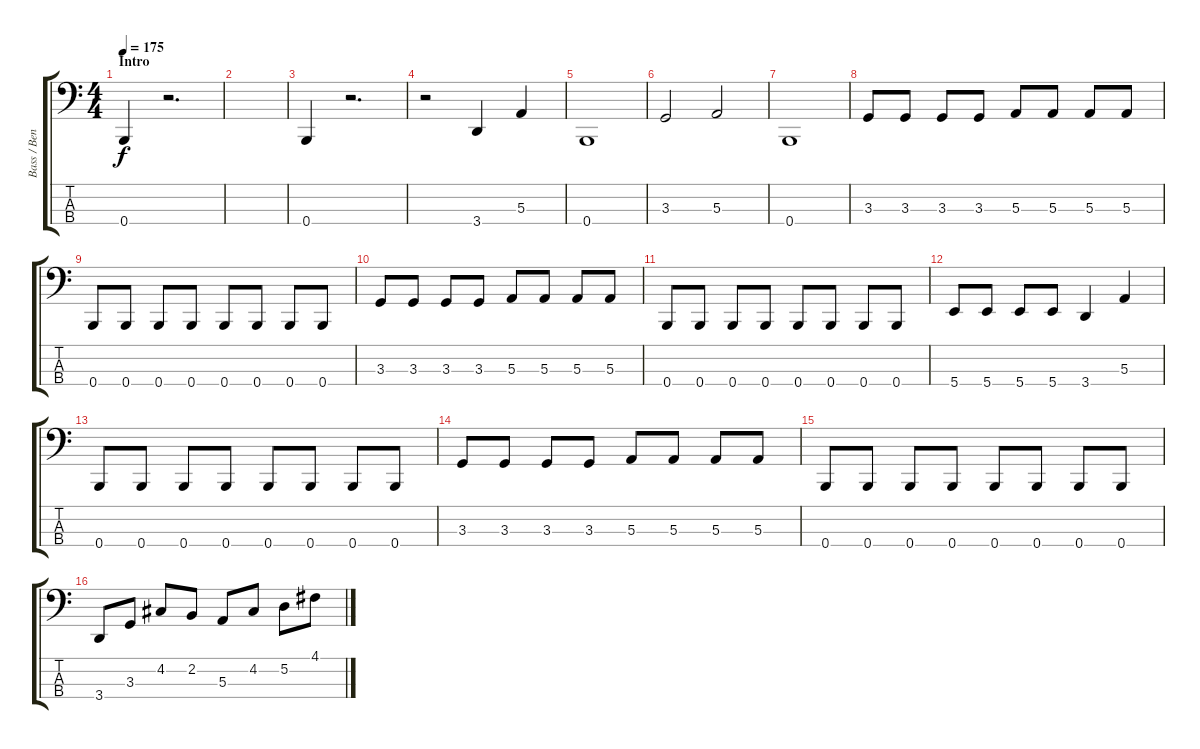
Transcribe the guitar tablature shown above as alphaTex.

\track ("Bass / Ben" "Bass / Ben") {instrument electricbassfinger}
\staff {score tabs}
\tuning (D2 A1 E1 B0) {hide}
\ts (4 4)
\section ("" "Intro")
\tempo 175
\clef f4
\ks c
0.4.4{dy f instrument electricbassfinger} r.2{d} |
|
0.4.4 r.2{d} |
r.2 3.4.4 5.3.4 |
0.4.1 |
3.3.2 5.3.2 |
0.4.1 |
3.3.8 3.3.8 3.3.8 3.3.8 5.3.8 5.3.8 5.3.8 5.3.8 |
0.4.8 0.4.8 0.4.8 0.4.8 0.4.8 0.4.8 0.4.8 0.4.8 |
3.3.8 3.3.8 3.3.8 3.3.8 5.3.8 5.3.8 5.3.8 5.3.8 |
0.4.8 0.4.8 0.4.8 0.4.8 0.4.8 0.4.8 0.4.8 0.4.8 |
5.4.8 5.4.8 5.4.8 5.4.8 3.4.4 5.3.4 |
0.4.8 0.4.8 0.4.8 0.4.8 0.4.8 0.4.8 0.4.8 0.4.8 |
3.3.8 3.3.8 3.3.8 3.3.8 5.3.8 5.3.8 5.3.8 5.3.8 |
0.4.8 0.4.8 0.4.8 0.4.8 0.4.8 0.4.8 0.4.8 0.4.8 |
3.4.8 3.3.8 4.2.8 2.2.8 5.3.8 4.2.8 5.2.8 4.1.8
